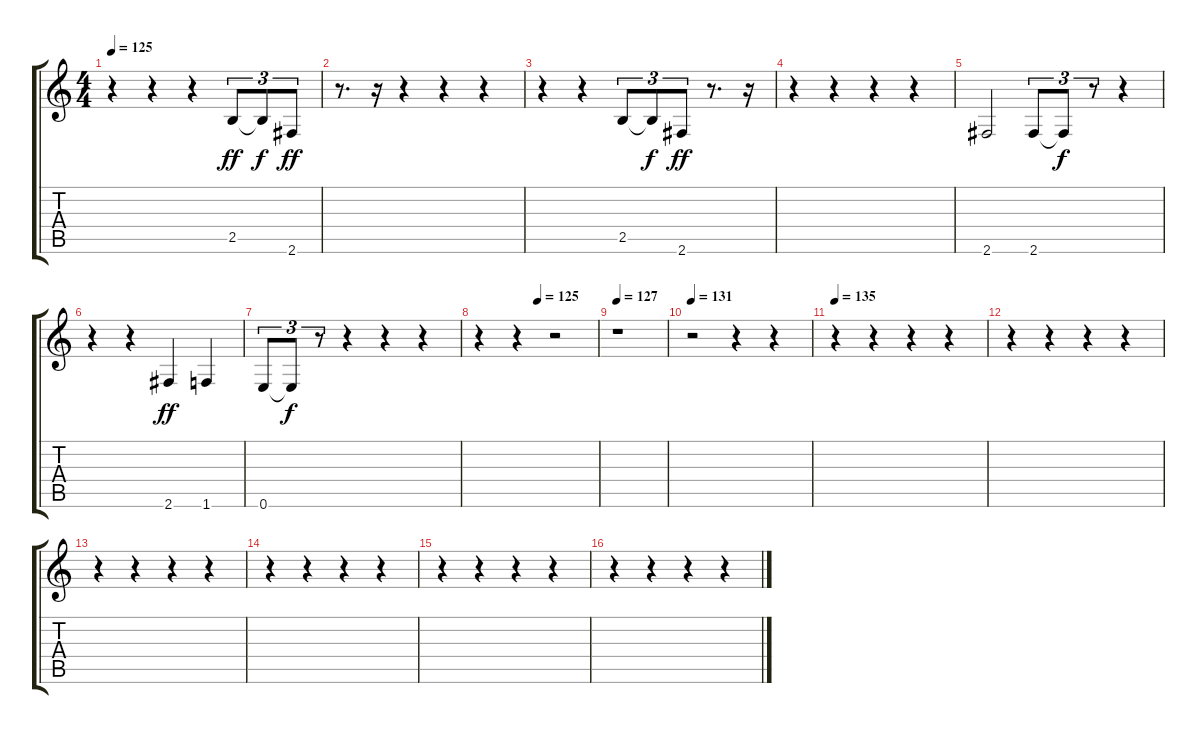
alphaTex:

\track "" {instrument electricbasspick}
\staff {score tabs}
\tuning (E4 B3 G3 D3 A2 E2) {hide}
\ts (4 4)
\tempo 125
\clef g2
\ks c
r.4{dy ff} r.4 r.4 2.5.8{tu (3 2)} 2.5{t}.8{tu (3 2) dy f} 2.6.8{tu (3 2) dy ff} |
r.8{d} r.16 r.4 r.4 r.4 |
r.4 r.4 2.5.8{tu (3 2)} 2.5{t}.8{tu (3 2) dy f} 2.6.8{tu (3 2) dy ff} r.8{d} r.16 |
r.4 r.4 r.4 r.4 |
2.6.2 2.6.8{tu (3 2)} 2.6{t}.8{tu (3 2) dy f} r.8{tu (3 2)} r.4 |
r.4 r.4 2.6.4{dy ff} 1.6.4 |
0.6.8{tu (3 2)} 0.6{t}.8{tu (3 2) dy f} r.8{tu (3 2)} r.4 r.4 r.4 |
\tempo (125 0.5)
r.4 r.4 r.2 |
\tempo 127
r.1 |
\tempo 131
r.2 r.4 r.4 |
\tempo 135
r.4 r.4 r.4 r.4 |
r.4 r.4 r.4 r.4 |
r.4 r.4 r.4 r.4 |
r.4 r.4 r.4 r.4 |
r.4 r.4 r.4 r.4 |
r.4 r.4 r.4 r.4
